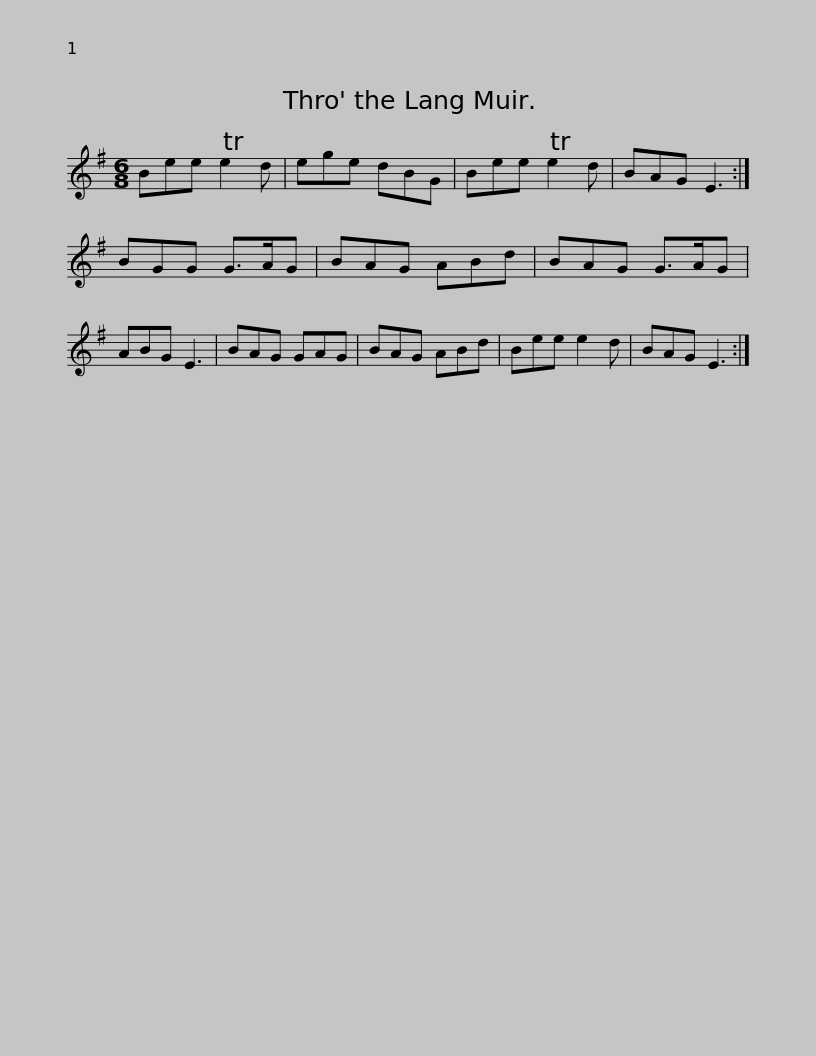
X:1
L:1/8
M:6/8
I:linebreak $
K:Emin
V:1 treble
V:1
 Bee Te2 d | ege dBG | Bee Te2 d | BAG E3 :| BGG G>AG | %5
 BAG ABd |$ BAG G>AG | ABG E3 | BAG GAG | BAG ABd | %10
 Bee e2 d | BAG E3 :| %12
